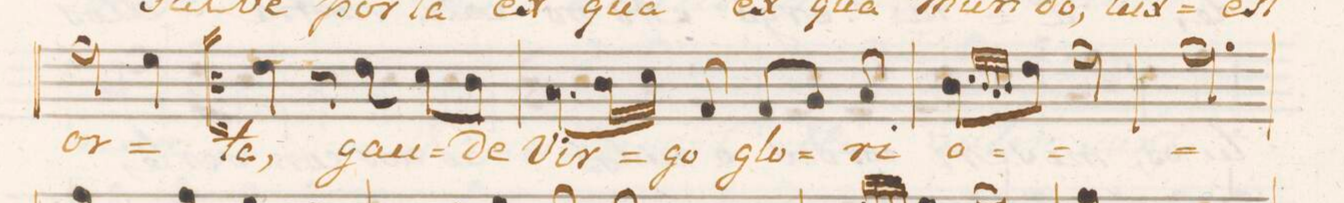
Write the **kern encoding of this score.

**kern	**text
*I"Tenore.	*
*clefC4	*
*k[b-e-a-d-]	*
*M3/4	*
2e-\	or-
4d-\	.
=16!|:	=16!|:
*>B	*
4c\	-ta,
8r	.
8c\	gau-
8B-\L	.
8A-\J	-de
=17	=17
8.G\L	Vir-
32A-\LL	.
32B-\JJJ	.
8E-/	-go
8E-/L	glo-
8F/J	.
8G/	-ri-
=18	=18
8A-\L	-o-
32qqB-/LLL	.
32qqA-/	.
32qqG/	.
32qqA-/JJJ	.
8c\J	.
2e-\	.
=19	=19
2.e-\	.
=20	=20
*-	*-
